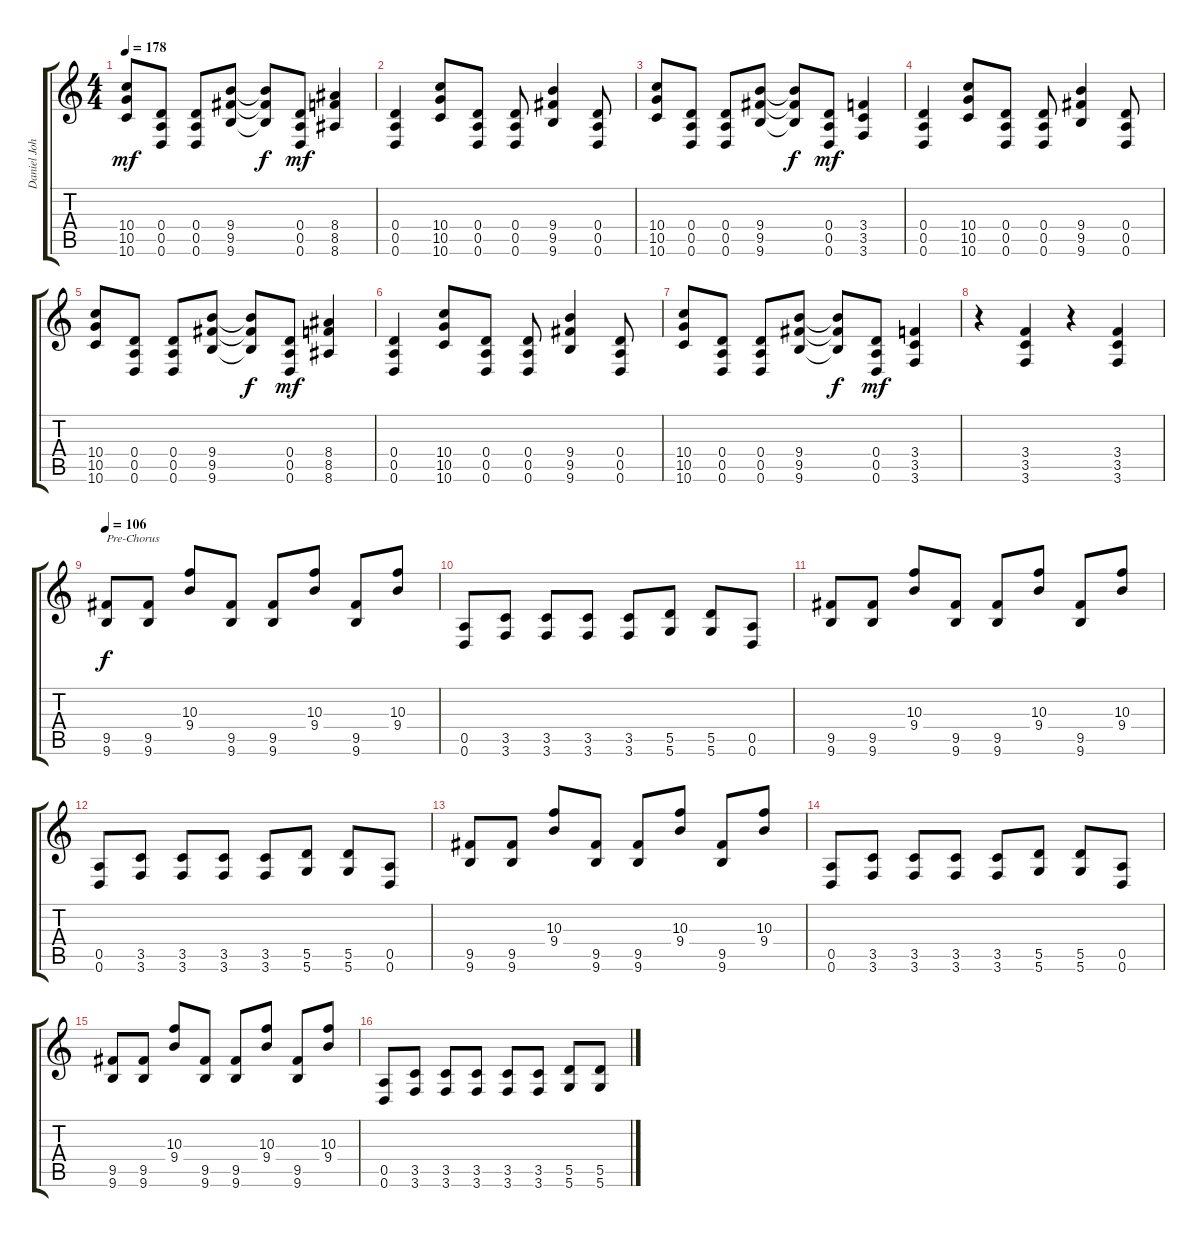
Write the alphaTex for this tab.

\track ("Daniel Johns (Gtr1)" "Daniel Joh") {instrument distortionguitar}
\staff {score tabs}
\tuning (E4 B3 G3 D3 A2 D2) {hide}
\ts (4 4)
\tempo 178
\clef g2
\ks c
(10.4 10.5 10.6).8{dy mf} (0.4 0.5 0.6).8 (0.4 0.5 0.6).8 (9.4 9.5 9.6).8 (9.4{t} 9.5{t} 9.6{t}).8{dy f} (0.4 0.5 0.6).8{dy mf} (8.4 8.5 8.6).4 |
(0.4 0.5 0.6).4 (10.4 10.5 10.6).8 (0.4 0.5 0.6).8 (0.4 0.5 0.6).8 (9.4 9.5 9.6).4 (0.4 0.5 0.6).8 |
(10.4 10.5 10.6).8 (0.4 0.5 0.6).8 (0.4 0.5 0.6).8 (9.4 9.5 9.6).8 (9.4{t} 9.5{t} 9.6{t}).8{dy f} (0.4 0.5 0.6).8{dy mf} (3.4 3.5 3.6).4 |
(0.4 0.5 0.6).4 (10.4 10.5 10.6).8 (0.4 0.5 0.6).8 (0.4 0.5 0.6).8 (9.4 9.5 9.6).4 (0.4 0.5 0.6).8 |
(10.4 10.5 10.6).8 (0.4 0.5 0.6).8 (0.4 0.5 0.6).8 (9.4 9.5 9.6).8 (9.4{t} 9.5{t} 9.6{t}).8{dy f} (0.4 0.5 0.6).8{dy mf} (8.4 8.5 8.6).4 |
(0.4 0.5 0.6).4 (10.4 10.5 10.6).8 (0.4 0.5 0.6).8 (0.4 0.5 0.6).8 (9.4 9.5 9.6).4 (0.4 0.5 0.6).8 |
(10.4 10.5 10.6).8 (0.4 0.5 0.6).8 (0.4 0.5 0.6).8 (9.4 9.5 9.6).8 (9.4{t} 9.5{t} 9.6{t}).8{dy f} (0.4 0.5 0.6).8{dy mf} (3.4 3.5 3.6).4 |
r.4 (3.4 3.5 3.6).4 r.4 (3.4 3.5 3.6).4 |
\tempo 106
(9.5 9.6).8{txt "Pre-Chorus" dy f} (9.5 9.6).8 (10.3 9.4).8 (9.5 9.6).8 (9.5 9.6).8 (10.3 9.4).8 (9.5 9.6).8 (10.3 9.4).8 |
(0.5 0.6).8 (3.5 3.6).8 (3.5 3.6).8 (3.5 3.6).8 (3.5 3.6).8 (5.5 5.6).8 (5.5 5.6).8 (0.5 0.6).8 |
(9.5 9.6).8 (9.5 9.6).8 (10.3 9.4).8 (9.5 9.6).8 (9.5 9.6).8 (10.3 9.4).8 (9.5 9.6).8 (10.3 9.4).8 |
(0.5 0.6).8 (3.5 3.6).8 (3.5 3.6).8 (3.5 3.6).8 (3.5 3.6).8 (5.5 5.6).8 (5.5 5.6).8 (0.5 0.6).8 |
(9.5 9.6).8 (9.5 9.6).8 (10.3 9.4).8 (9.5 9.6).8 (9.5 9.6).8 (10.3 9.4).8 (9.5 9.6).8 (10.3 9.4).8 |
(0.5 0.6).8 (3.5 3.6).8 (3.5 3.6).8 (3.5 3.6).8 (3.5 3.6).8 (5.5 5.6).8 (5.5 5.6).8 (0.5 0.6).8 |
(9.5 9.6).8 (9.5 9.6).8 (10.3 9.4).8 (9.5 9.6).8 (9.5 9.6).8 (10.3 9.4).8 (9.5 9.6).8 (10.3 9.4).8 |
(0.5 0.6).8 (3.5 3.6).8 (3.5 3.6).8 (3.5 3.6).8 (3.5 3.6).8 (3.5 3.6).8 (5.5 5.6).8 (5.5 5.6).8
